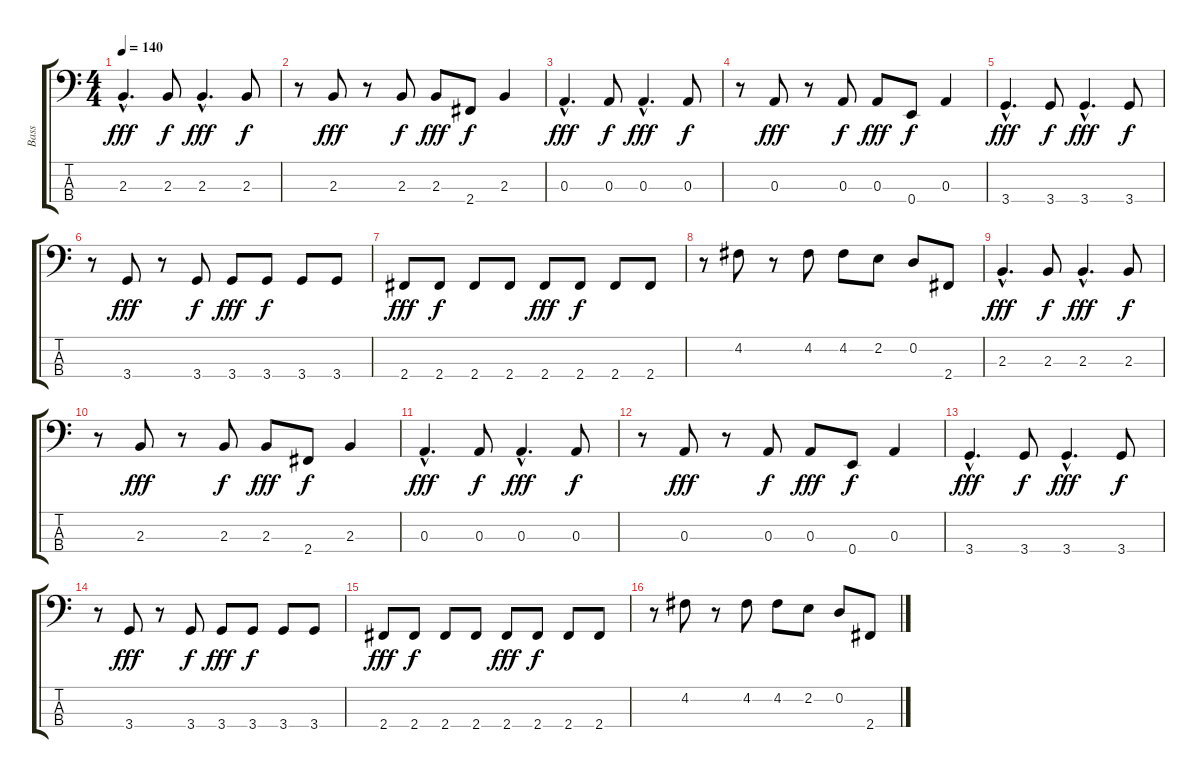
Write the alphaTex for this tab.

\track ("Bass" "Bass") {instrument electricbasspick}
\staff {score tabs}
\tuning (G2 D2 A1 E1) {hide}
\ts (4 4)
\tempo 140
\clef f4
\ks c
2.3{hac}.4{d dy fff} 2.3.8{dy f} 2.3{hac}.4{d dy fff} 2.3.8{dy f} |
r.8 2.3.8{dy fff} r.8 2.3.8{dy f} 2.3.8{dy fff} 2.4.8{dy f} 2.3.4 |
0.3{hac}.4{d dy fff} 0.3.8{dy f} 0.3{hac}.4{d dy fff} 0.3.8{dy f} |
r.8 0.3.8{dy fff} r.8 0.3.8{dy f} 0.3.8{dy fff} 0.4.8{dy f} 0.3.4 |
3.4{hac}.4{d dy fff} 3.4.8{dy f} 3.4{hac}.4{d dy fff} 3.4.8{dy f} |
r.8 3.4.8{dy fff} r.8 3.4.8{dy f} 3.4.8{dy fff} 3.4.8{dy f} 3.4.8 3.4.8 |
2.4.8{dy fff} 2.4.8{dy f} 2.4.8 2.4.8 2.4.8{dy fff} 2.4.8{dy f} 2.4.8 2.4.8 |
r.8 4.2.8 r.8 4.2.8 4.2.8 2.2.8 0.2.8 2.4.8 |
2.3{hac}.4{d dy fff} 2.3.8{dy f} 2.3{hac}.4{d dy fff} 2.3.8{dy f} |
r.8 2.3.8{dy fff} r.8 2.3.8{dy f} 2.3.8{dy fff} 2.4.8{dy f} 2.3.4 |
0.3{hac}.4{d dy fff} 0.3.8{dy f} 0.3{hac}.4{d dy fff} 0.3.8{dy f} |
r.8 0.3.8{dy fff} r.8 0.3.8{dy f} 0.3.8{dy fff} 0.4.8{dy f} 0.3.4 |
3.4{hac}.4{d dy fff} 3.4.8{dy f} 3.4{hac}.4{d dy fff} 3.4.8{dy f} |
r.8 3.4.8{dy fff} r.8 3.4.8{dy f} 3.4.8{dy fff} 3.4.8{dy f} 3.4.8 3.4.8 |
2.4.8{dy fff} 2.4.8{dy f} 2.4.8 2.4.8 2.4.8{dy fff} 2.4.8{dy f} 2.4.8 2.4.8 |
r.8 4.2.8 r.8 4.2.8 4.2.8 2.2.8 0.2.8 2.4.8
